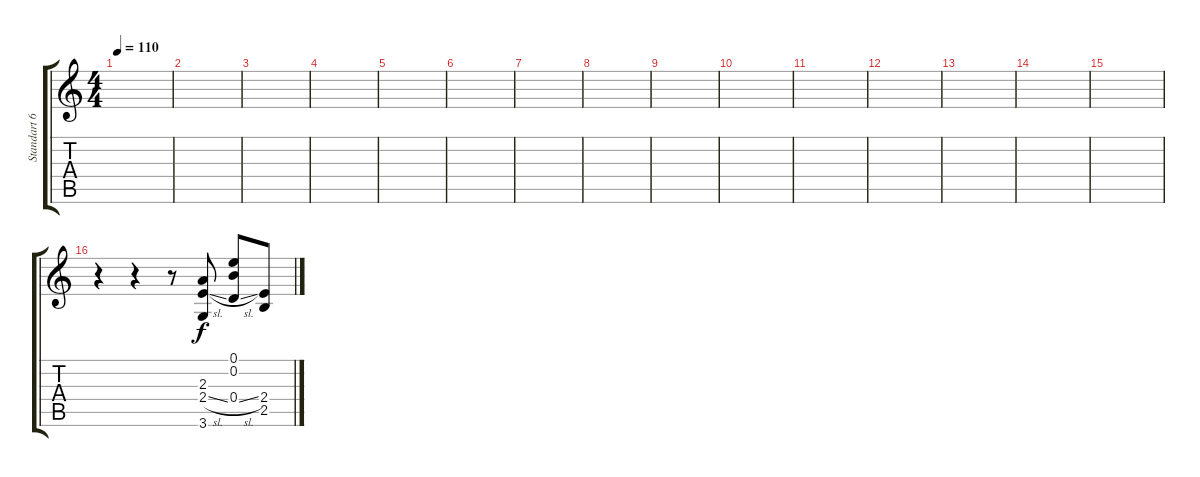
\track ("Standart 6 Strings Electric Guitar" "Standart 6") {instrument distortionguitar}
\staff {score tabs}
\tuning (E4 B3 G3 D3 A2 E2) {hide}
\ts (4 4)
\tempo 110
\clef g2
\ks c
|
|
|
|
|
|
|
|
|
|
|
|
|
|
|
r.4 r.4 r.8 (2.3 2.4{sl} 3.6{sl}).8 (0.1 0.2 0.4{sl}).8 (2.4{ss} 2.5{ss}).8
